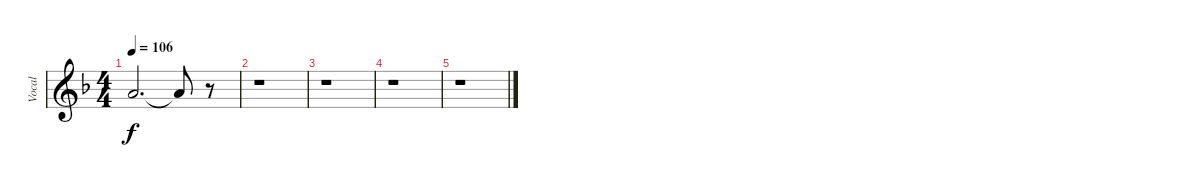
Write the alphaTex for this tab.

\track ("Vocal" "Vocal") {instrument lead2sawtooth}
\staff {score}
\tuning (E4 B3 G3 D3 A2 E2) {hide}
\ts (4 4)
\tempo 106
\clef g2
\ks f
5.1{t}.2{d dy f} 5.1{t}.8 r.8 |
r.1 |
r.1 |
r.1 |
r.1
